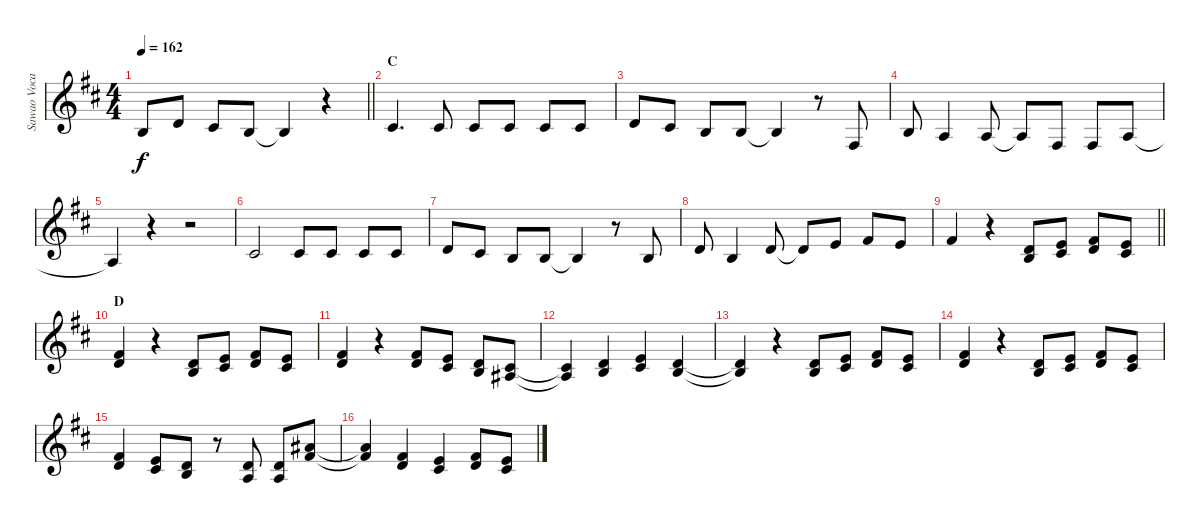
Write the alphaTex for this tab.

\track ("Sawao Vocal" "Sawao Voca") {instrument synthbrass1}
\staff {score}
\tuning (E4 B3 G3 D3 A2 E2) {hide}
\ts (4 4)
\tempo 162
\clef g2
\barLineRight lightlight
\ks d
0.2{t}.8{dy f} 3.2.8 2.2.8 0.2.8 0.2{t}.4 r.4 |
\section ("" "C")
2.2.4{d} 2.2.8 2.2.8 2.2.8 2.2.8 2.2.8 |
3.2.8 2.2.8 0.2.8 0.2.8 0.2{t}.4 r.8 4.4.8 |
0.2.8 2.3.4 2.3.8 2.3{t}.8 4.4.8 4.4.8 2.3.8 |
2.3{t}.4 r.4 r.2 |
2.2.2 2.2.8 2.2.8 2.2.8 2.2.8 |
3.2.8 2.2.8 0.2.8 0.2.8 0.2{t}.4 r.8 0.2.8 |
3.2.8 0.2.4 3.2.8 3.2{t}.8 0.1.8 2.1.8 0.1.8 |
\barLineRight lightlight
2.1.4 r.4 (3.2 4.3).8 (0.1 2.2).8 (2.1 3.2).8 (0.1 2.2).8 |
\section ("" "D")
(2.1 3.2).4 r.4 (3.2 4.3).8 (0.1 2.2).8 (2.1 3.2).8 (0.1 2.2).8 |
(2.1 3.2).4 r.4 (2.1 3.2).8 (0.1 2.2).8 (3.2 4.3).8 (2.2 3.3).8 |
(2.2{t} 3.3{t}).4 (0.2 7.3).4 (0.1 2.2).4 (3.2 4.3).4 |
(3.2{t} 4.3{t}).4 r.4 (0.2 7.3).8 (0.1 2.2).8 (2.1 3.2).8 (0.1 2.2).8 |
(2.1 3.2).4 r.4 (3.2 4.3).8 (0.1 2.2).8 (2.1 3.2).8 (0.1 2.2).8 |
(2.1 3.2).4 (0.1 2.2).8 (3.2 4.3).8 r.8 (3.2 2.3).8 (3.2 2.3).8 (2.1 11.2).8 |
(2.1{t} 11.2{t}).4 (2.1 3.2).4 (0.1 2.2).4 (2.1 3.2).8 (0.1 2.2).8
